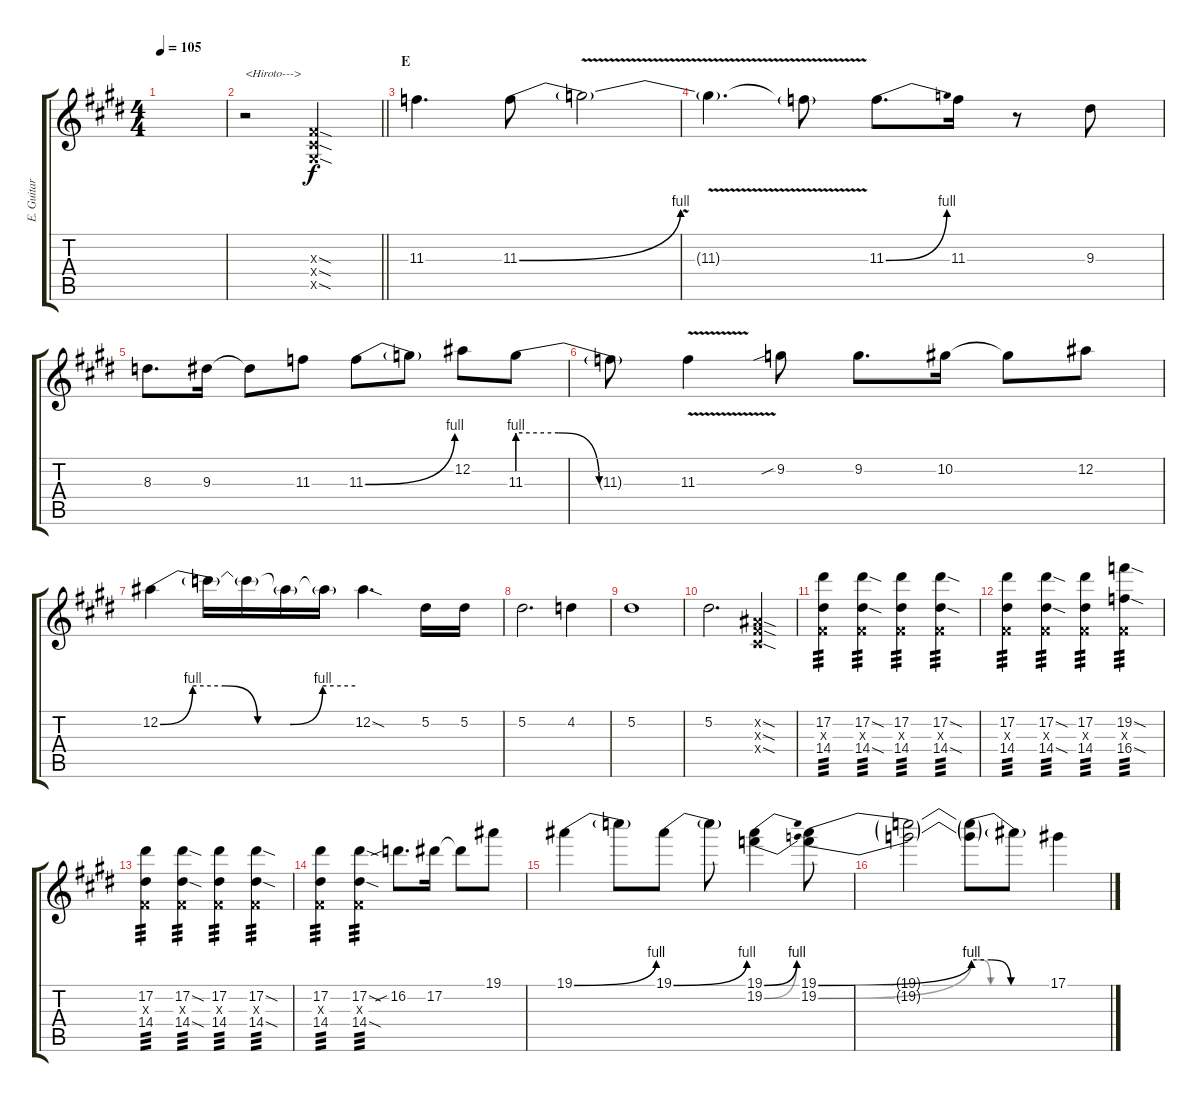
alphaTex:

\track ("E. Guitar IV" "E. Guitar ") {instrument overdrivenguitar}
\staff {score tabs}
\tuning (Eb4 Bb3 Gb3 Db3 Ab2 Eb2) {hide}
\ts (4 4)
\tempo 105
\clef g2
\ks e
|
\barLineRight lightlight
r.2{txt "<Hiroto--->"} (0.3{sod x} 0.4{sod x} 0.5{sod x}).2 |
\section ("" "E")
11.3.4{d} 11.3{be (bend 0 0 60 4)}.8 11.3{v t}.2 |
11.3{v t}.4{d} 11.3{t}.8 11.3{be (bend 0 0 60 4)}.8{d} 11.3.16 r.8 9.3.8 |
8.3.8{d} 9.3.16 9.3{t}.8 11.3.8 11.3{be (bend 0 0 60 4)}.8 11.3{t}.8 12.2.8 11.3{be (custom 0 4 15 4 30 0 60 0)}.8 |
11.3{t}.8 11.3{v}.4 9.2{sib}.8 9.2.8{d} 10.2.16 10.2{t}.8 12.2.8 |
12.2{be (custom 0 0 10 4 20 4 30 0 40 0 50 4 60 4)}.4 12.2{t}.16 12.2{t}.16 12.2{t}.16 12.2{t}.16 12.2{sod}.4{d} 5.2.16 5.2.16 |
5.2.2{d} 4.2.4 |
5.2.1 |
5.2.2{d} (0.2{sod x} 0.3{sod x} 0.4{sod x}).4 |
(17.2 0.3{x} 14.4).4{tp 3} (17.2{sod} 0.3{x} 14.4{sod}).4{tp 3} (17.2 0.3{x} 14.4).4{tp 3} (17.2{sod} 0.3{x} 14.4{sod}).4{tp 3} |
(17.2 0.3{x} 14.4).4{tp 3} (17.2{sod} 0.3{x} 14.4{sod}).4{tp 3} (17.2 0.3{x} 14.4).4{tp 3} (19.2{sod} 0.3{x} 16.4{sod}).4{tp 3} |
(17.2 0.3{x} 14.4).4{tp 3} (17.2{sod} 0.3{x} 14.4{sod}).4{tp 3} (17.2 0.3{x} 14.4).4{tp 3} (17.2{sod} 0.3{x} 14.4{sod}).4{tp 3} |
(17.2 0.3{x} 14.4).4{tp 3} (17.2{sod} 0.3{x} 14.4{sod}).4{tp 3} 16.2{sib}.8{d} 17.2.16 17.2{t}.8 19.1.8 |
19.1{be (bend 0 0 60 4)}.4 19.1{t}.8 19.1{be (bend 0 0 60 4)}.8 19.1{t}.8 (19.1{be (bend 0 0 60 4)} 19.2{be (bend 0 0 60 4)}).4 (19.1{be (bend 0 0 60 4)} 19.2{be (bend 0 0 60 4)}).8 |
(19.1{t} 19.2{t}).2 (19.1{be (custom 0 4 15 4 30 0 60 0) t} 19.2{be (custom 0 4 15 4 30 0 60 0) t}).8 19.1{t}.8 17.1.4
